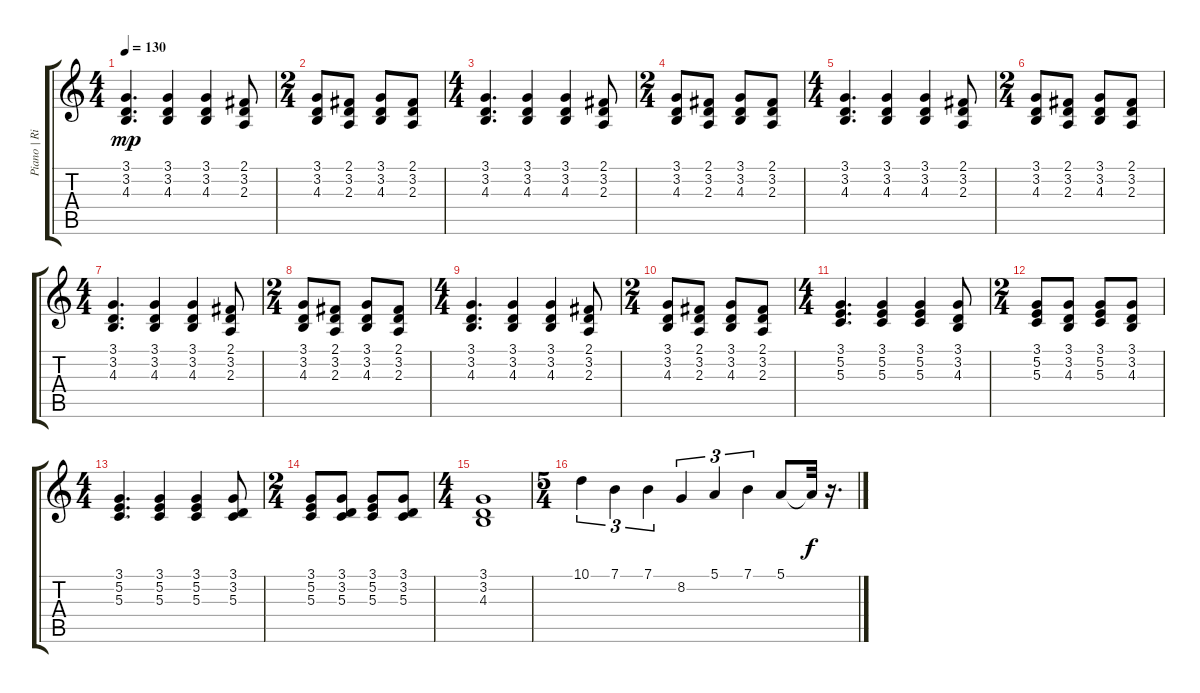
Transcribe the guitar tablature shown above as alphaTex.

\track ("Piano | Right Hand" "Piano | Ri") {instrument electricpiano2}
\staff {score tabs}
\tuning (E4 B3 G3 D3 A2 E2) {hide}
\ts (4 4)
\tempo 130
\clef g2
\ks c
(3.1 3.2 4.3).4{d dy mp} (3.1 3.2 4.3).4 (3.1 3.2 4.3).4 (2.1 3.2 2.3).8 |
\ts (2 4)
(3.1 3.2 4.3).8 (2.1 3.2 2.3).8 (3.1 3.2 4.3).8 (2.1 3.2 2.3).8 |
\ts (4 4)
(3.1 3.2 4.3).4{d} (3.1 3.2 4.3).4 (3.1 3.2 4.3).4 (2.1 3.2 2.3).8 |
\ts (2 4)
(3.1 3.2 4.3).8 (2.1 3.2 2.3).8 (3.1 3.2 4.3).8 (2.1 3.2 2.3).8 |
\ts (4 4)
(3.1 3.2 4.3).4{d} (3.1 3.2 4.3).4 (3.1 3.2 4.3).4 (2.1 3.2 2.3).8 |
\ts (2 4)
(3.1 3.2 4.3).8 (2.1 3.2 2.3).8 (3.1 3.2 4.3).8 (2.1 3.2 2.3).8 |
\ts (4 4)
(3.1 3.2 4.3).4{d} (3.1 3.2 4.3).4 (3.1 3.2 4.3).4 (2.1 3.2 2.3).8 |
\ts (2 4)
(3.1 3.2 4.3).8 (2.1 3.2 2.3).8 (3.1 3.2 4.3).8 (2.1 3.2 2.3).8 |
\ts (4 4)
(3.1 3.2 4.3).4{d} (3.1 3.2 4.3).4 (3.1 3.2 4.3).4 (2.1 3.2 2.3).8 |
\ts (2 4)
(3.1 3.2 4.3).8 (2.1 3.2 2.3).8 (3.1 3.2 4.3).8 (2.1 3.2 2.3).8 |
\ts (4 4)
(3.1 5.2 5.3).4{d} (3.1 5.2 5.3).4 (3.1 5.2 5.3).4 (3.1 3.2 4.3).8 |
\ts (2 4)
(3.1 5.2 5.3).8 (3.1 3.2 4.3).8 (3.1 5.2 5.3).8 (3.1 3.2 4.3).8 |
\ts (4 4)
(3.1 5.2 5.3).4{d} (3.1 5.2 5.3).4 (3.1 5.2 5.3).4 (3.1 3.2 5.3).8 |
\ts (2 4)
(3.1 5.2 5.3).8 (3.1 3.2 5.3).8 (3.1 5.2 5.3).8 (3.1 3.2 5.3).8 |
\ts (4 4)
(3.1 3.2 4.3).1 |
\ts (5 4)
10.1.4{tu (3 2)} 7.1.4{tu (3 2)} 7.1.4{tu (3 2)} 8.2.4{tu (3 2)} 5.1.4{tu (3 2)} 7.1.4{tu (3 2)} 5.1.8 5.1{t}.32{dy f} r.16{d}
